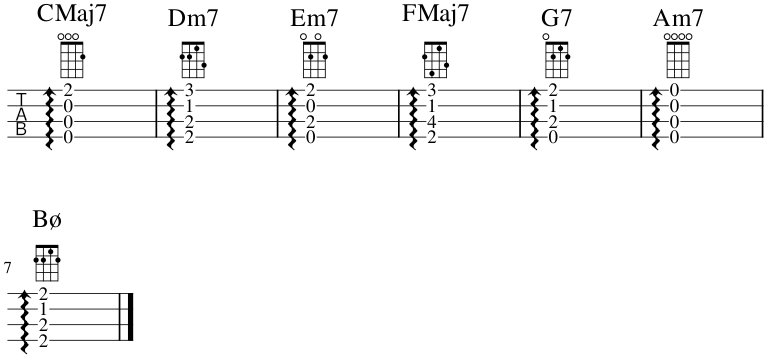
**kern	**harte
*part1	*part1
*staff1	*
*I"Ukulélé	*
*I'Uk.	*
*stria4	*
*	*
*k[]	*
*M4/4	*
=1	=1
!	!LO:H:kt=Maj7
1g:: 1c:: 1e:: 1b::	C:maj7
=2	=2
!	!LO:H:kt=m7
1a:: 1d:: 1f:: 1cc::	D:min7
=3	=3
!	!LO:H:kt=m7
1g:: 1d:: 1e:: 1b::	E:min7
=4	=4
!	!LO:H:kt=Maj7
1a:: 1e:: 1f:: 1cc::	F:maj7
=5	=5
!	!LO:H:kt=7
1g:: 1d:: 1f:: 1b::	G:7
=6	=6
!	!LO:H:kt=m7
1g:: 1c:: 1e:: 1a::	A:min7
!!LO:LB:g=z
=7	=7
!	!LO:H:kt=ø
1a:: 1d:: 1f:: 1b::	.
==	==
*-	*-
